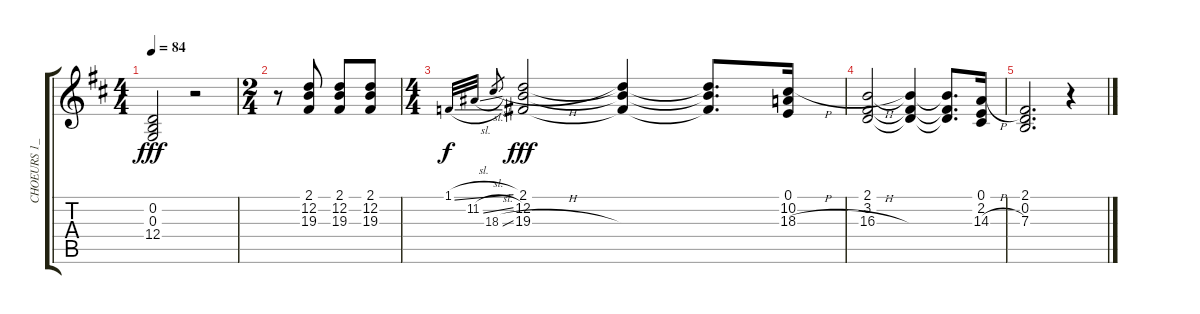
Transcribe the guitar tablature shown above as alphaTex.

\track ("CHOEURS 1_1" "CHOEURS 1_") {instrument choiraahs}
\staff {score tabs}
\tuning (E4 B3 G3 D3 A2 E2) {hide}
\ts (4 4)
\tempo 84
\clef g2
\ks d
(0.2 0.3 12.4).2{dy fff} r.2 |
\ts (2 4)
r.8 (2.1 12.2 19.3).8 (2.1 12.2 19.3).8 (2.1 12.2 19.3).8 |
\ts (4 4)
1.1{sl}.32{gr onbeat dy f} 11.2{sl}.32{gr onbeat} 18.3{sl}.32{gr} (2.1 12.2 19.3{h}).2{dy fff} (2.1{t} 12.2{t} 19.3{t}).4 (2.1{t} 12.2{t} 19.3{t}).8{d} (0.1 10.2 18.3{h}).16 |
(2.1 3.2 16.3{h}).2 (2.1{t} 3.2{t} 16.3{t}).4 (2.1{t} 3.2{t} 16.3{t}).8{d} (0.1 2.2 14.3{h}).16 |
(2.1 0.2 7.3).2{d} r.4
